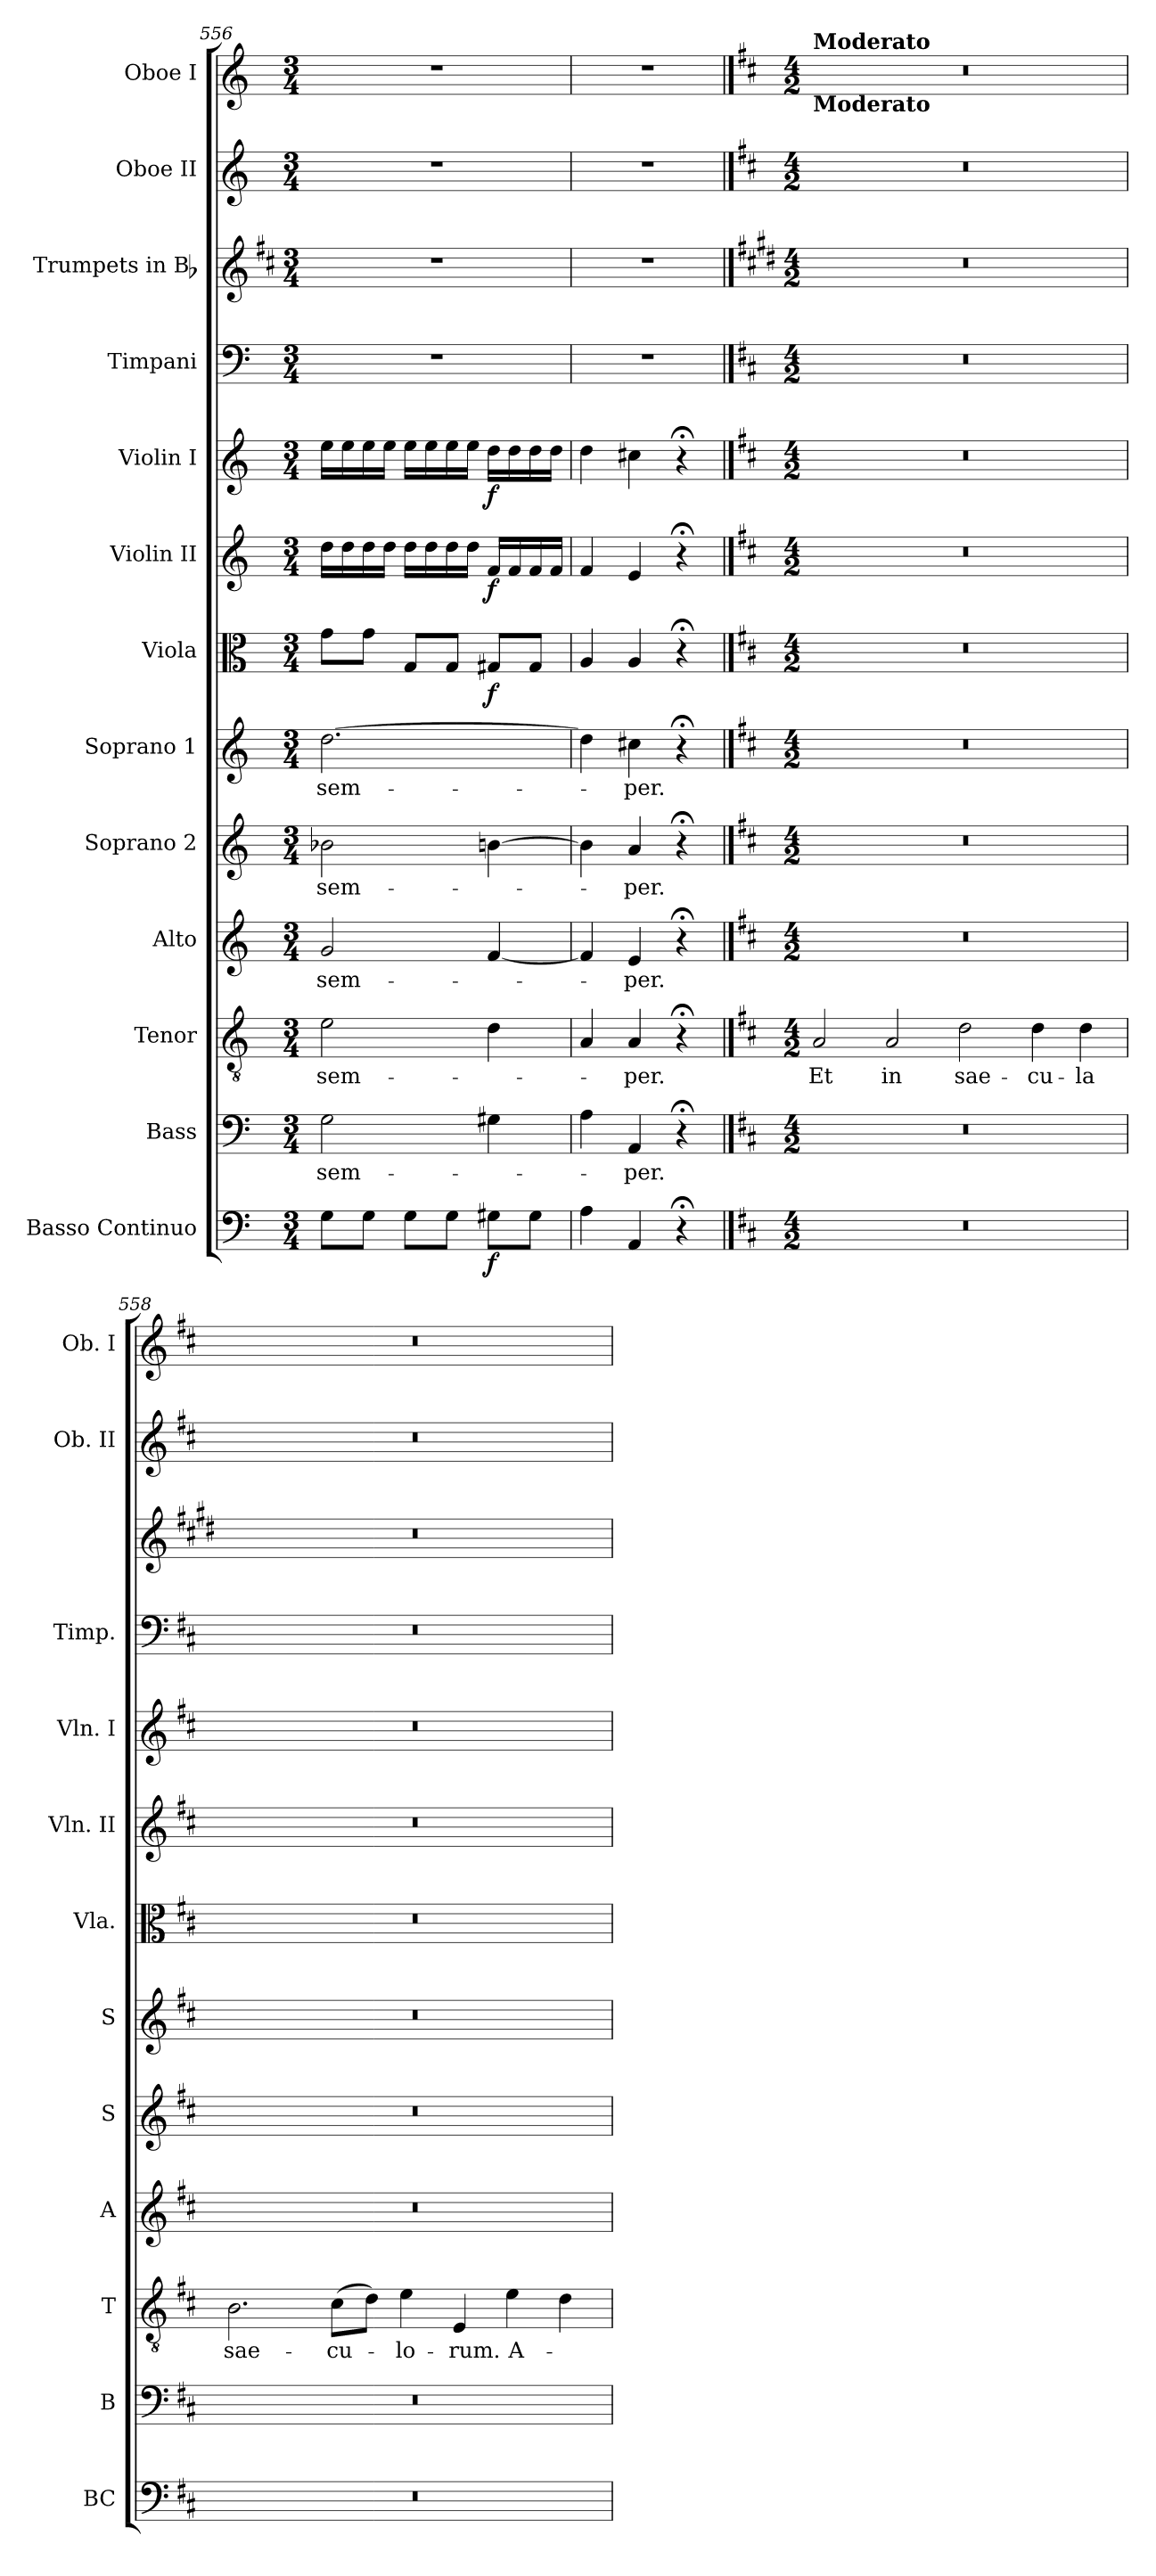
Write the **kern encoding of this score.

**kern	**dynam	**kern	**text	**kern	**text	**kern	**text	**kern	**text	**kern	**text	**kern	**dynam	**kern	**dynam	**kern	**dynam	**kern	**kern	**kern	**kern
*part13	*part13	*part12	*part12	*part11	*part11	*part10	*part10	*part9	*part9	*part8	*part8	*part7	*part7	*part6	*part6	*part5	*part5	*part4	*part3	*part2	*part1
*staff13	*staff13	*staff12	*staff12	*staff11	*staff11	*staff10	*staff10	*staff9	*staff9	*staff8	*staff8	*staff7	*staff7	*staff6	*staff6	*staff5	*staff5	*staff4	*staff3	*staff2	*staff1
*I"Basso Continuo	*	*I"Bass	*	*I"Tenor	*	*I"Alto	*	*I"Soprano 2	*	*I"Soprano 1	*	*I"Viola	*	*I"Violin II	*	*I"Violin I	*	*I"Timpani	*I"Trumpets in Bb	*I"Oboe II	*I"Oboe I
*I'BC	*	*I'B	*	*I'T	*	*I'A	*	*I'S	*	*I'S	*	*I'Vla.	*	*I'Vln. II	*	*I'Vln. I	*	*I'Timp.	*	*I'Ob. II	*I'Ob. I
*clefF4	*	*clefF4	*	*clefGv2	*	*clefG2	*	*clefG2	*	*clefG2	*	*clefC3	*	*clefG2	*	*clefG2	*	*clefF4	*clefG2	*clefG2	*clefG2
*	*	*	*	*	*	*	*	*	*	*	*	*	*	*	*	*	*	*	*ITrd1c2	*	*
*k[]	*	*k[]	*	*k[]	*	*k[]	*	*k[]	*	*k[]	*	*k[]	*	*k[]	*	*k[]	*	*k[]	*k[]	*k[]	*k[]
*a:	*	*a:	*	*a:	*	*a:	*	*a:	*	*a:	*	*a:	*	*a:	*	*a:	*	*a:	*a:	*a:	*a:
*M3/4	*	*M3/4	*	*M3/4	*	*M3/4	*	*M3/4	*	*M3/4	*	*M3/4	*	*M3/4	*	*M3/4	*	*M3/4	*M3/4	*M3/4	*M3/4
=556	=556	=556	=556	=556	=556	=556	=556	=556	=556	=556	=556	=556	=556	=556	=556	=556	=556	=556	=556	=556	=556
!	!	!	!LO:LY:b	!	!LO:LY:b	!	!LO:LY:b	!	!LO:LY:b	!	!LO:LY:b	!	!	!	!	!	!	!	!	!	!
8G\L	.	2G\	sem-	2e\	sem-	2g/	sem-	2b-X\	sem-	[2.dd\	sem-	8g\L	.	16dd\LL	.	16ee\LL	.	2.r	2.r	2.r	2.r
.	.	.	.	.	.	.	.	.	.	.	.	.	.	16dd\	.	16ee\	.	.	.	.	.
8G\J	.	.	.	.	.	.	.	.	.	.	.	8g\J	.	16dd\	.	16ee\	.	.	.	.	.
.	.	.	.	.	.	.	.	.	.	.	.	.	.	16dd\JJ	.	16ee\JJ	.	.	.	.	.
8G\L	.	.	.	.	.	.	.	.	.	.	.	8G/L	.	16dd\LL	.	16ee\LL	.	.	.	.	.
.	.	.	.	.	.	.	.	.	.	.	.	.	.	16dd\	.	16ee\	.	.	.	.	.
8G\J	.	.	.	.	.	.	.	.	.	.	.	8G/J	.	16dd\	.	16ee\	.	.	.	.	.
.	.	.	.	.	.	.	.	.	.	.	.	.	.	16dd\JJ	.	16ee\JJ	.	.	.	.	.
!	!LO:DY:b	!	!	!	!	!	!	!	!	!	!	!	!LO:DY:b	!	!LO:DY:b	!	!LO:DY:b	!	!	!	!
8G#X\L	f	4G#X\	.	4d\	.	[4f/	.	[4bn\	.	.	.	8G#X/L	f	16f/LL	f	16dd\LL	f	.	.	.	.
.	.	.	.	.	.	.	.	.	.	.	.	.	.	16f/	.	16dd\	.	.	.	.	.
8G#\J	.	.	.	.	.	.	.	.	.	.	.	8G#/J	.	16f/	.	16dd\	.	.	.	.	.
.	.	.	.	.	.	.	.	.	.	.	.	.	.	16f/JJ	.	16dd\JJ	.	.	.	.	.
=557	=557	=557	=557	=557	=557	=557	=557	=557	=557	=557	=557	=557	=557	=557	=557	=557	=557	=557	=557	=557	=557
4A\	.	4A\	.	4A/	.	4f/]	.	4b\]	.	4dd\]	.	4A/	.	4f/	.	4dd\	.	2.r	2.r	2.r	2.r
!	!	!	!LO:LY:b	!	!LO:LY:b	!	!LO:LY:b	!	!LO:LY:b	!	!LO:LY:b	!	!	!	!	!	!	!	!	!	!
4AA/	.	4AA/	-per.	4A/	-per.	4e/	-per.	4a/	-per.	4cc#X\	-per.	4A/	.	4e/	.	4cc#X\	.	.	.	.	.
4r;<	.	4r;<	.	4r;<	.	4r;<	.	4r;<	.	4r;<	.	4r;<	.	4r;<	.	4r;<	.	.	.	.	.
!!LO:PB:g=z
==557X6	==557X6	==557X6	==557X6	==557X6	==557X6	==557X6	==557X6	==557X6	==557X6	==557X6	==557X6	==557X6	==557X6	==557X6	==557X6	==557X6	==557X6	==557X6	==557X6	==557X6	==557X6
*k[f#c#]	*	*k[f#c#]	*	*k[f#c#]	*	*k[f#c#]	*	*k[f#c#]	*	*k[f#c#]	*	*k[f#c#]	*	*k[f#c#]	*	*k[f#c#]	*	*k[f#c#]	*k[f#c#]	*k[f#c#]	*k[f#c#]
*D:	*	*D:	*	*D:	*	*D:	*	*D:	*	*D:	*	*D:	*	*D:	*	*D:	*	*D:	*D:	*D:	*D:
*M4/2	*	*M4/2	*	*M4/2	*	*M4/2	*	*M4/2	*	*M4/2	*	*M4/2	*	*M4/2	*	*M4/2	*	*M4/2	*M4/2	*M4/2	*M4/2
!	!	!	!	!	!	!	!	!	!	!	!	!	!	!	!	!	!	!	!	!	!LO:TX:a:B:t=Moderato
!	!	!	!	!	!	!	!	!	!	!	!	!	!	!	!	!	!	!	!	!	!LO:TX:b:B:t=Moderato
!	!	!	!	!	!LO:LY:b	!	!	!	!	!	!	!	!	!	!	!	!	!	!	!	!
0r	.	0r	.	2A/	Et	0r	.	0r	.	0r	.	0r	.	0r	.	0r	.	0r	0r	0r	0r
!	!	!	!	!	!LO:LY:b	!	!	!	!	!	!	!	!	!	!	!	!	!	!	!	!
.	.	.	.	2A/	in	.	.	.	.	.	.	.	.	.	.	.	.	.	.	.	.
!	!	!	!	!	!LO:LY:b	!	!	!	!	!	!	!	!	!	!	!	!	!	!	!	!
.	.	.	.	2d\	sae-	.	.	.	.	.	.	.	.	.	.	.	.	.	.	.	.
!	!	!	!	!	!LO:LY:b	!	!	!	!	!	!	!	!	!	!	!	!	!	!	!	!
.	.	.	.	4d\	-cu-	.	.	.	.	.	.	.	.	.	.	.	.	.	.	.	.
!	!	!	!	!	!LO:LY:b	!	!	!	!	!	!	!	!	!	!	!	!	!	!	!	!
.	.	.	.	4d\	-la	.	.	.	.	.	.	.	.	.	.	.	.	.	.	.	.
=558	=558	=558	=558	=558	=558	=558	=558	=558	=558	=558	=558	=558	=558	=558	=558	=558	=558	=558	=558	=558	=558
!	!	!	!	!	!LO:LY:b	!	!	!	!	!	!	!	!	!	!	!	!	!	!	!	!
0r	.	0r	.	2.B\	sae-	0r	.	0r	.	0r	.	0r	.	0r	.	0r	.	0r	0r	0r	0r
!	!	!	!	!	!LO:LY:b	!	!	!	!	!	!	!	!	!	!	!	!	!	!	!	!
.	.	.	.	(8c#\L	-cu-	.	.	.	.	.	.	.	.	.	.	.	.	.	.	.	.
.	.	.	.	8d\J)	.	.	.	.	.	.	.	.	.	.	.	.	.	.	.	.	.
!	!	!	!	!	!LO:LY:b	!	!	!	!	!	!	!	!	!	!	!	!	!	!	!	!
.	.	.	.	4e\	-lo-	.	.	.	.	.	.	.	.	.	.	.	.	.	.	.	.
!	!	!	!	!	!LO:LY:b	!	!	!	!	!	!	!	!	!	!	!	!	!	!	!	!
.	.	.	.	4E/	-rum.	.	.	.	.	.	.	.	.	.	.	.	.	.	.	.	.
!	!	!	!	!	!LO:LY:b	!	!	!	!	!	!	!	!	!	!	!	!	!	!	!	!
.	.	.	.	4e\	A-	.	.	.	.	.	.	.	.	.	.	.	.	.	.	.	.
.	.	.	.	4d\	.	.	.	.	.	.	.	.	.	.	.	.	.	.	.	.	.
=	=	=	=	=	=	=	=	=	=	=	=	=	=	=	=	=	=	=	=	=	=
*-	*-	*-	*-	*-	*-	*-	*-	*-	*-	*-	*-	*-	*-	*-	*-	*-	*-	*-	*-	*-	*-
